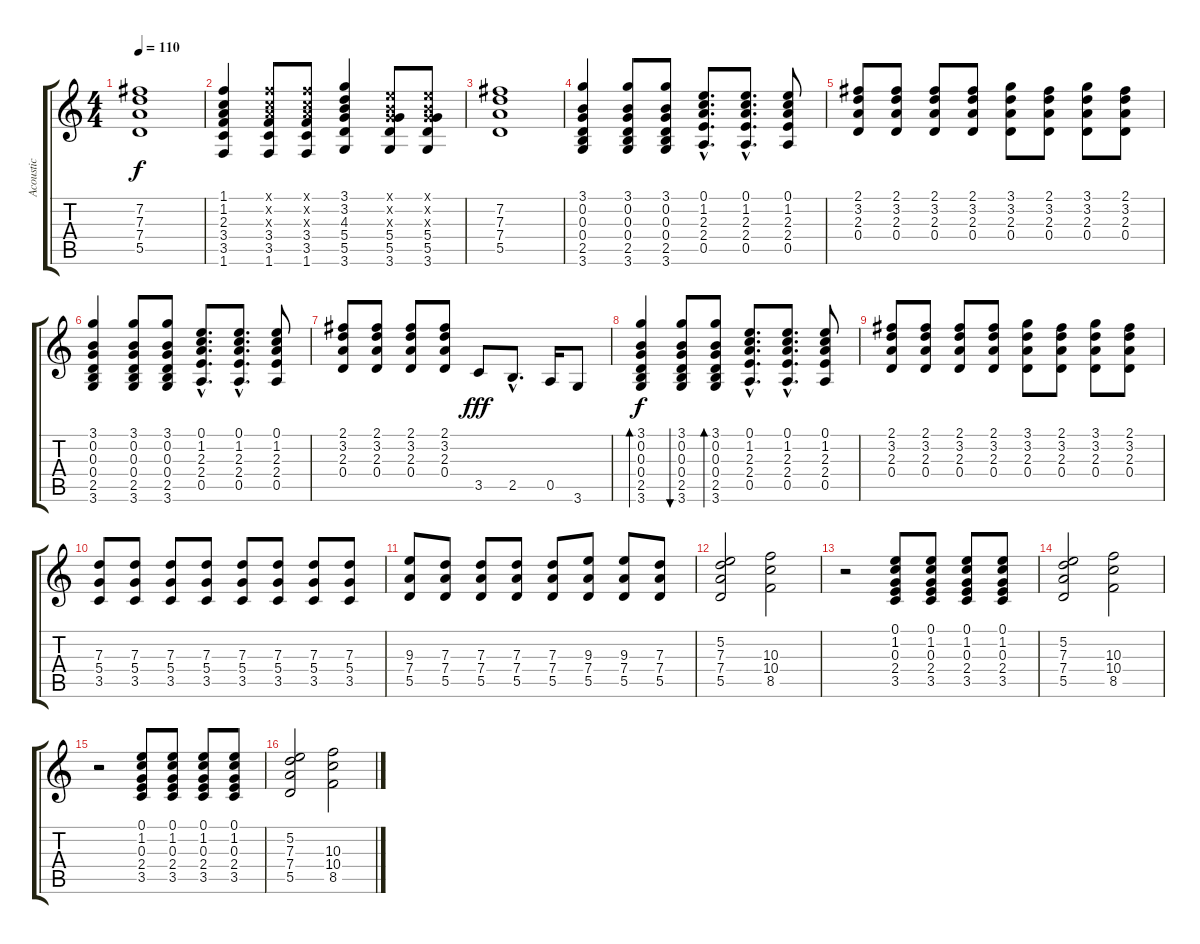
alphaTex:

\track ("Acoustic" "Acoustic") {instrument acousticguitarsteel}
\staff {score tabs}
\tuning (E4 B3 G3 D3 A2 E2) {hide}
\ts (4 4)
\tempo 110
\clef g2
\ks c
(7.2 7.3 7.4 5.5).1{dy f} |
(1.1 1.2 2.3 3.4 3.5 1.6).4 (1.1{x} 1.2{x} 2.3{x} 3.4 3.5 1.6).8 (1.1{x} 1.2{x} 2.3{x} 3.4 3.5 1.6).8 (3.1 3.2 4.3 5.4 5.5 3.6).4 (0.1{x} 0.2{x} 0.3{x} 5.4 5.5 3.6).8 (0.1{x} 0.2{x} 0.3{x} 5.4 5.5 3.6).8 |
(7.2 7.3 7.4 5.5).1 |
(3.1 0.2 0.3 0.4 2.5 3.6).4 (3.1 0.2 0.3 0.4 2.5 3.6).8 (3.1 0.2 0.3 0.4 2.5 3.6).8 (0.1{hac} 1.2{hac} 2.3{hac} 2.4{hac} 0.5{hac}).8{d} (0.1{hac} 1.2{hac} 2.3{hac} 2.4{hac} 0.5{hac}).8{d} (0.1 1.2 2.3 2.4 0.5).8 |
(2.1 3.2 2.3 0.4).8 (2.1 3.2 2.3 0.4).8 (2.1 3.2 2.3 0.4).8 (2.1 3.2 2.3 0.4).8 (3.1 3.2 2.3 0.4).8 (2.1 3.2 2.3 0.4).8 (3.1 3.2 2.3 0.4).8 (2.1 3.2 2.3 0.4).8 |
(3.1 0.2 0.3 0.4 2.5 3.6).4 (3.1 0.2 0.3 0.4 2.5 3.6).8 (3.1 0.2 0.3 0.4 2.5 3.6).8 (0.1{hac} 1.2{hac} 2.3{hac} 2.4{hac} 0.5{hac}).8{d} (0.1{hac} 1.2{hac} 2.3{hac} 2.4{hac} 0.5{hac}).8{d} (0.1 1.2 2.3 2.4 0.5).8 |
(2.1 3.2 2.3 0.4).8 (2.1 3.2 2.3 0.4).8 (2.1 3.2 2.3 0.4).8 (2.1 3.2 2.3 0.4).8 3.5.8{dy fff} 2.5{hac}.8{d} 0.5.16 3.6.8 |
(3.1 0.2 0.3 0.4 2.5 3.6).4{bd 480 dy f} (3.1 0.2 0.3 0.4 2.5 3.6).8{bu 480} (3.1 0.2 0.3 0.4 2.5 3.6).8{bd 480} (0.1{hac} 1.2{hac} 2.3{hac} 2.4{hac} 0.5{hac}).8{d} (0.1{hac} 1.2{hac} 2.3{hac} 2.4{hac} 0.5{hac}).8{d} (0.1 1.2 2.3 2.4 0.5).8 |
(2.1 3.2 2.3 0.4).8 (2.1 3.2 2.3 0.4).8 (2.1 3.2 2.3 0.4).8 (2.1 3.2 2.3 0.4).8 (3.1 3.2 2.3 0.4).8 (2.1 3.2 2.3 0.4).8 (3.1 3.2 2.3 0.4).8 (2.1 3.2 2.3 0.4).8 |
(7.3 5.4 3.5).8 (7.3 5.4 3.5).8 (7.3 5.4 3.5).8 (7.3 5.4 3.5).8 (7.3 5.4 3.5).8 (7.3 5.4 3.5).8 (7.3 5.4 3.5).8 (7.3 5.4 3.5).8 |
(9.3 7.4 5.5).8 (7.3 7.4 5.5).8 (7.3 7.4 5.5).8 (7.3 7.4 5.5).8 (7.3 7.4 5.5).8 (9.3 7.4 5.5).8 (9.3 7.4 5.5).8 (7.3 7.4 5.5).8 |
(5.2 7.3 7.4 5.5).2 (10.3 10.4 8.5).2 |
r.2 (0.1 1.2 0.3 2.4 3.5).8 (0.1 1.2 0.3 2.4 3.5).8 (0.1 1.2 0.3 2.4 3.5).8 (0.1 1.2 0.3 2.4 3.5).8 |
(5.2 7.3 7.4 5.5).2 (10.3 10.4 8.5).2 |
r.2 (0.1 1.2 0.3 2.4 3.5).8 (0.1 1.2 0.3 2.4 3.5).8 (0.1 1.2 0.3 2.4 3.5).8 (0.1 1.2 0.3 2.4 3.5).8 |
(5.2 7.3 7.4 5.5).2 (10.3 10.4 8.5).2
